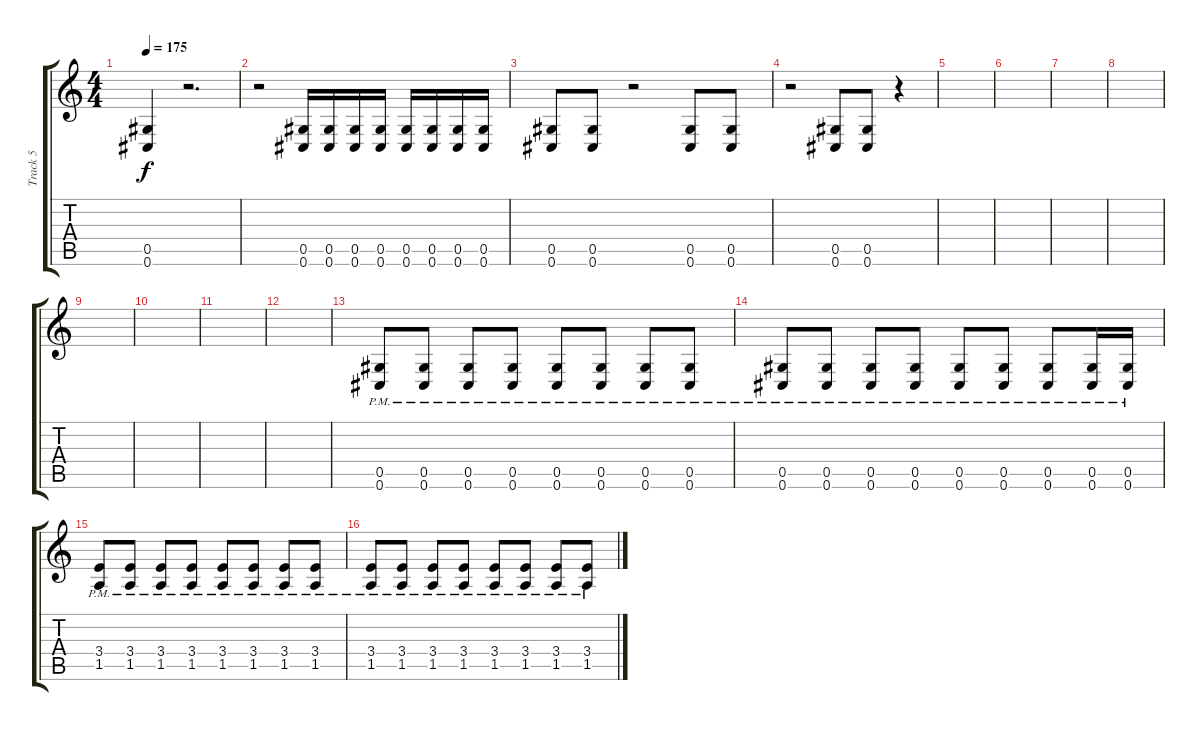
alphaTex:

\track ("Track 5" "Track 5") {instrument distortionguitar}
\staff {score tabs}
\tuning (Eb4 Bb3 Gb3 Db3 Ab2 Db2) {hide}
\ts (4 4)
\tempo 175
\clef g2
\ks c
(0.5 0.6).4{dy f} r.2{d} |
r.2 (0.5 0.6).16 (0.5 0.6).16 (0.5 0.6).16 (0.5 0.6).16 (0.5 0.6).16 (0.5 0.6).16 (0.5 0.6).16 (0.5 0.6).16 |
(0.5 0.6).8 (0.5 0.6).8 r.2 (0.5 0.6).8 (0.5 0.6).8 |
r.2 (0.5 0.6).8 (0.5 0.6).8 r.4 |
|
|
|
|
|
|
|
|
(0.5{pm} 0.6{pm}).8 (0.5{pm} 0.6{pm}).8 (0.5{pm} 0.6{pm}).8 (0.5{pm} 0.6{pm}).8 (0.5{pm} 0.6{pm}).8 (0.5{pm} 0.6{pm}).8 (0.5{pm} 0.6{pm}).8 (0.5{pm} 0.6{pm}).8 |
(0.5{pm} 0.6{pm}).8 (0.5{pm} 0.6{pm}).8 (0.5{pm} 0.6{pm}).8 (0.5{pm} 0.6{pm}).8 (0.5{pm} 0.6{pm}).8 (0.5{pm} 0.6{pm}).8 (0.5{pm} 0.6{pm}).8 (0.5{pm} 0.6{pm}).16 (0.5{pm} 0.6{pm}).16 |
(3.4{pm} 1.5{pm}).8 (3.4{pm} 1.5{pm}).8 (3.4{pm} 1.5{pm}).8 (3.4{pm} 1.5{pm}).8 (3.4{pm} 1.5{pm}).8 (3.4{pm} 1.5{pm}).8 (3.4{pm} 1.5{pm}).8 (3.4{pm} 1.5{pm}).8 |
(3.4{pm} 1.5{pm}).8 (3.4{pm} 1.5{pm}).8 (3.4{pm} 1.5{pm}).8 (3.4{pm} 1.5{pm}).8 (3.4{pm} 1.5{pm}).8 (3.4{pm} 1.5{pm}).8 (3.4{pm} 1.5{pm}).8 (3.4{pm} 1.5{pm}).8
